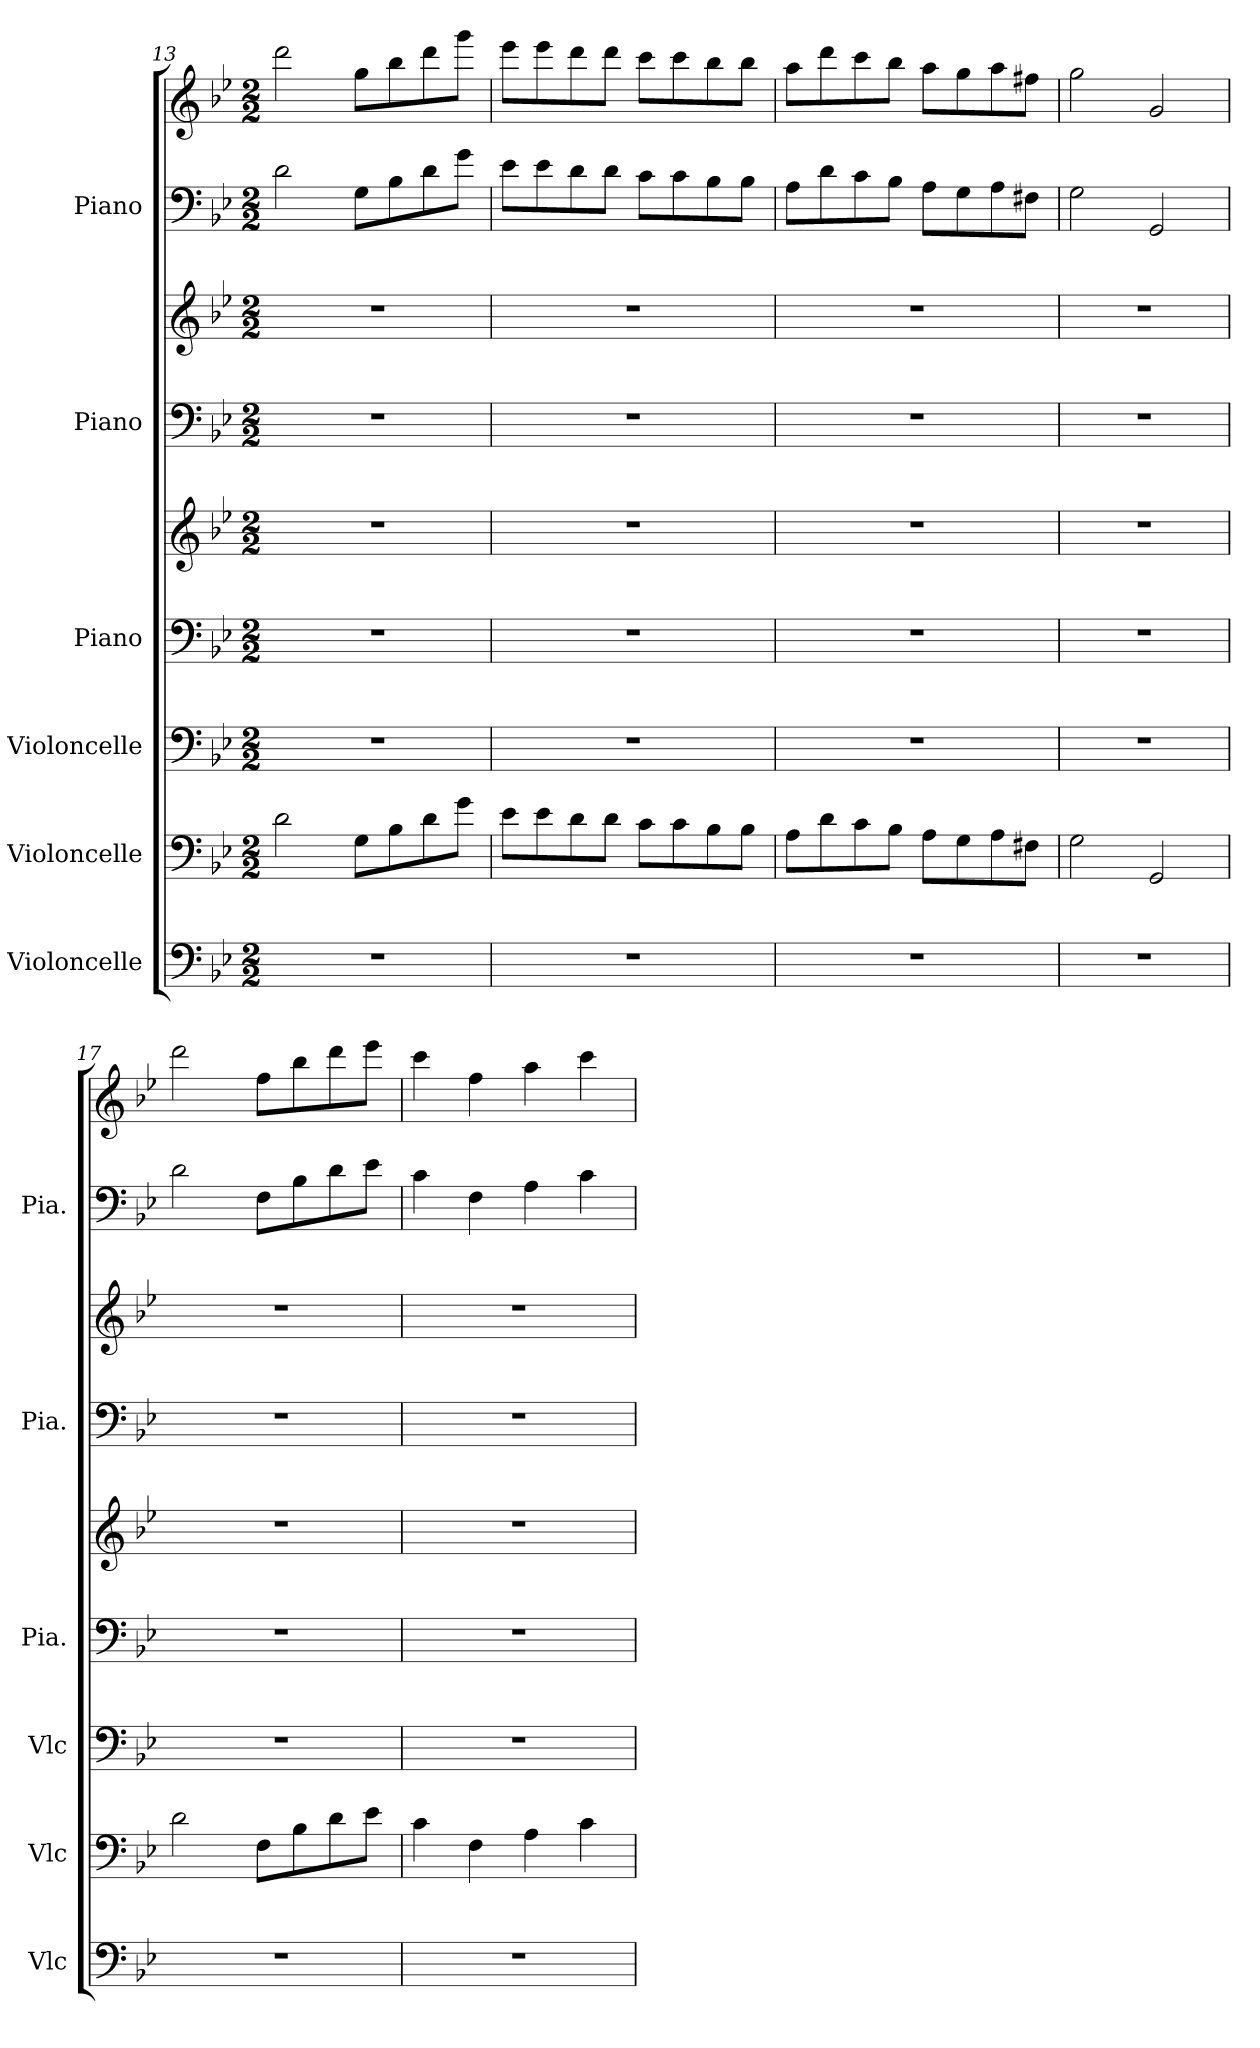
**kern	**kern	**kern	**kern	**kern	**kern	**kern	**kern	**kern
*part6	*part5	*part4	*part3	*part3	*part2	*part2	*part1	*part1
*staff9	*staff8	*staff7	*staff6	*staff5	*staff4	*staff3	*staff2	*staff1
*I"Violoncelle	*I"Violoncelle	*I"Violoncelle	*I"Piano	*	*I"Piano	*	*I"Piano	*
*I'Vlc	*I'Vlc	*I'Vlc	*I'Pia.	*	*I'Pia.	*	*I'Pia.	*
*clefF4	*clefF4	*clefF4	*clefF4	*clefG2	*clefF4	*clefG2	*clefF4	*clefG2
*k[b-e-]	*k[b-e-]	*k[b-e-]	*k[b-e-]	*k[b-e-]	*k[b-e-]	*k[b-e-]	*k[b-e-]	*k[b-e-]
*M2/2	*M2/2	*M2/2	*M2/2	*M2/2	*M2/2	*M2/2	*M2/2	*M2/2
=13	=13	=13	=13	=13	=13	=13	=13	=13
1r	2d\	1r	1r	1r	1r	1r	2d\	2ddd\
.	8G\L	.	.	.	.	.	8G\L	8gg\L
.	8B-\	.	.	.	.	.	8B-\	8bb-\
.	8d\	.	.	.	.	.	8d\	8ddd\
.	8g\J	.	.	.	.	.	8g\J	8ggg\J
=14	=14	=14	=14	=14	=14	=14	=14	=14
1r	8e-\L	1r	1r	1r	1r	1r	8e-\L	8eee-\L
.	8e-\	.	.	.	.	.	8e-\	8eee-\
.	8d\	.	.	.	.	.	8d\	8ddd\
.	8d\J	.	.	.	.	.	8d\J	8ddd\J
.	8c\L	.	.	.	.	.	8c\L	8ccc\L
.	8c\	.	.	.	.	.	8c\	8ccc\
.	8B-\	.	.	.	.	.	8B-\	8bb-\
.	8B-\J	.	.	.	.	.	8B-\J	8bb-\J
=15	=15	=15	=15	=15	=15	=15	=15	=15
1r	8A\L	1r	1r	1r	1r	1r	8A\L	8aa\L
.	8d\	.	.	.	.	.	8d\	8ddd\
.	8c\	.	.	.	.	.	8c\	8ccc\
.	8B-\J	.	.	.	.	.	8B-\J	8bb-\J
.	8A\L	.	.	.	.	.	8A\L	8aa\L
.	8G\	.	.	.	.	.	8G\	8gg\
.	8A\	.	.	.	.	.	8A\	8aa\
.	8F#X\J	.	.	.	.	.	8F#X\J	8ff#X\J
=16	=16	=16	=16	=16	=16	=16	=16	=16
1r	2G\	1r	1r	1r	1r	1r	2G\	2gg\
.	2GG/	.	.	.	.	.	2GG/	2g/
!!LO:LB:g=z
=17	=17	=17	=17	=17	=17	=17	=17	=17
1r	2d\	1r	1r	1r	1r	1r	2d\	2ddd\
.	8F\L	.	.	.	.	.	8F\L	8ff\L
.	8B-\	.	.	.	.	.	8B-\	8bb-\
.	8d\	.	.	.	.	.	8d\	8ddd\
.	8e-\J	.	.	.	.	.	8e-\J	8eee-\J
=18	=18	=18	=18	=18	=18	=18	=18	=18
1r	4c\	1r	1r	1r	1r	1r	4c\	4ccc\
.	4F\	.	.	.	.	.	4F\	4ff\
.	4A\	.	.	.	.	.	4A\	4aa\
.	4c\	.	.	.	.	.	4c\	4ccc\
=	=	=	=	=	=	=	=	=
*-	*-	*-	*-	*-	*-	*-	*-	*-
